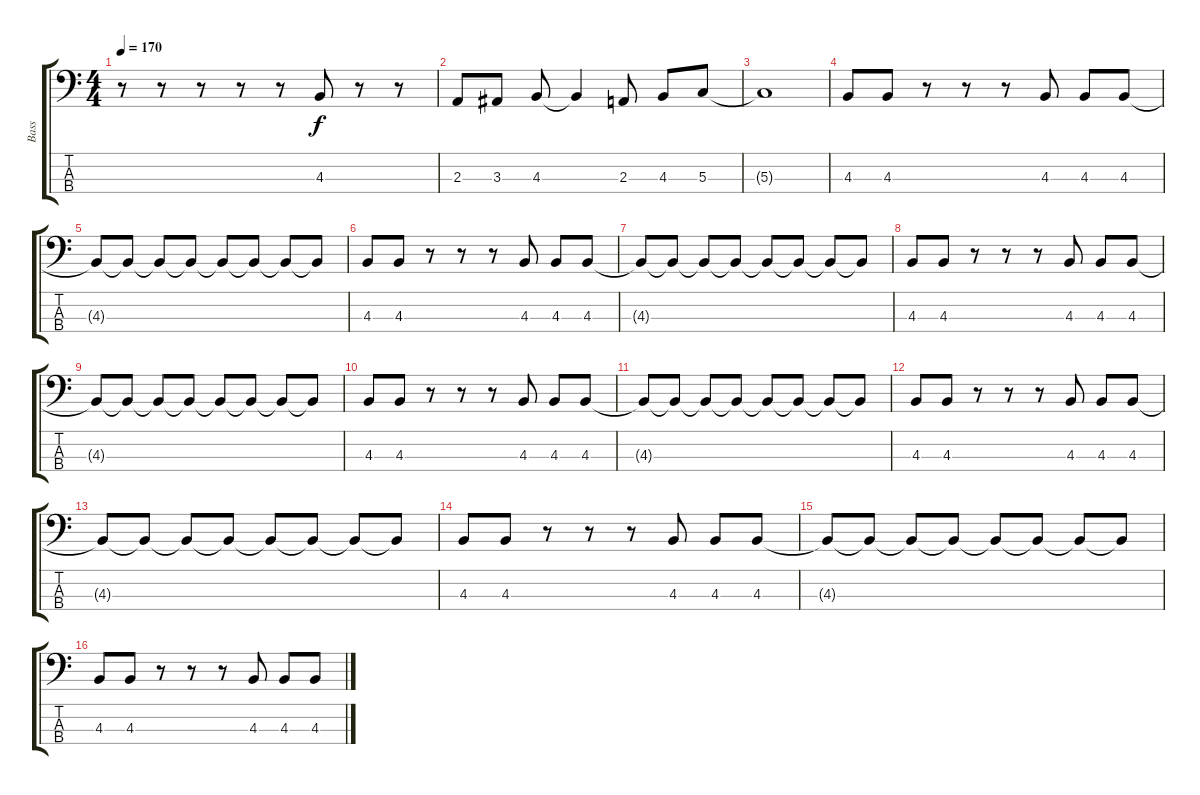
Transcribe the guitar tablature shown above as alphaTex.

\track ("Bass" "Bass") {instrument electricbasspick}
\staff {score tabs}
\tuning (F2 C2 G1 C1) {hide}
\ts (4 4)
\tempo 170
\clef f4
\ks c
r.8{dy f} r.8 r.8 r.8 r.8 4.3{t}.8 r.8 r.8 |
2.3.8 3.3.8 4.3.8 4.3{t}.4 2.3.8 4.3.8 5.3.8 |
5.3{t}.1 |
4.3.8 4.3.8 r.8 r.8 r.8 4.3.8 4.3.8 4.3.8 |
4.3{t}.8 4.3{t}.8 4.3{t}.8 4.3{t}.8 4.3{t}.8 4.3{t}.8 4.3{t}.8 4.3{t}.8 |
4.3.8 4.3.8 r.8 r.8 r.8 4.3.8 4.3.8 4.3.8 |
4.3{t}.8 4.3{t}.8 4.3{t}.8 4.3{t}.8 4.3{t}.8 4.3{t}.8 4.3{t}.8 4.3{t}.8 |
4.3.8 4.3.8 r.8 r.8 r.8 4.3.8 4.3.8 4.3.8 |
4.3{t}.8 4.3{t}.8 4.3{t}.8 4.3{t}.8 4.3{t}.8 4.3{t}.8 4.3{t}.8 4.3{t}.8 |
4.3.8 4.3.8 r.8 r.8 r.8 4.3.8 4.3.8 4.3.8 |
4.3{t}.8 4.3{t}.8 4.3{t}.8 4.3{t}.8 4.3{t}.8 4.3{t}.8 4.3{t}.8 4.3{t}.8 |
4.3.8 4.3.8 r.8 r.8 r.8 4.3.8 4.3.8 4.3.8 |
4.3{t}.8 4.3{t}.8 4.3{t}.8 4.3{t}.8 4.3{t}.8 4.3{t}.8 4.3{t}.8 4.3{t}.8 |
4.3.8 4.3.8 r.8 r.8 r.8 4.3.8 4.3.8 4.3.8 |
4.3{t}.8 4.3{t}.8 4.3{t}.8 4.3{t}.8 4.3{t}.8 4.3{t}.8 4.3{t}.8 4.3{t}.8 |
4.3.8 4.3.8 r.8 r.8 r.8 4.3.8 4.3.8 4.3.8
